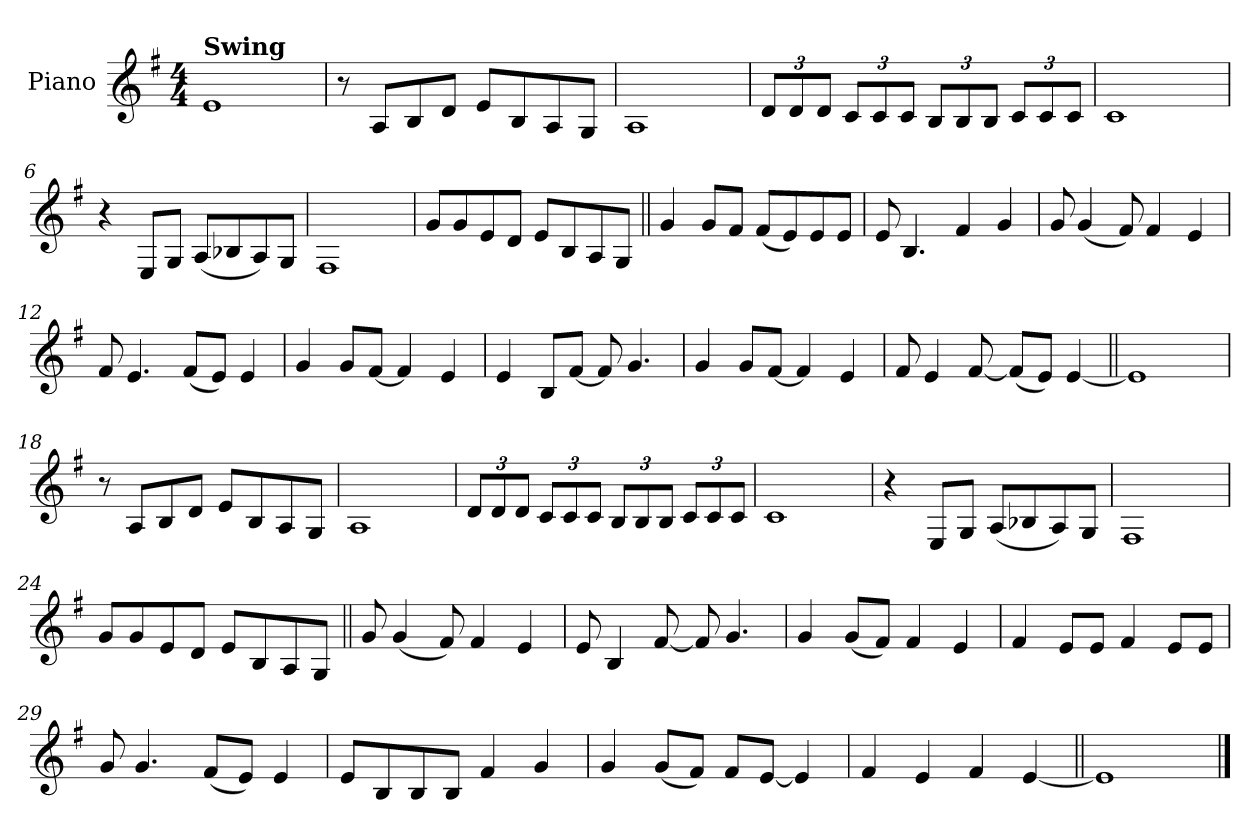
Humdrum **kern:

**kern
*part1
*staff1
*I"Piano
*I'Pno.
*clefG2
*k[f#]
*M4/4
*MM125
=1
!LO:TX:a:B:t=Swing
1e!
=2
8r
8A!L
8B!
8d!J
8e!L
8B!
8A!
8G!J
=3
1A!
=4
*Xbrackettup
12d!L
12d!
12d!J
12c!L
12c!
12c!J
12B!L
12B!
12B!J
12c!L
12c!
12c!J
=5
1c!
=6
4r
8E!L
8G!J
(8A!L
8B-X!
8A!)
8G!J
=7
1F#!
=8
8g!L
8g!
8e!
8d!J
8e!L
8B!
8A!
8G!J
=9||
4g
8gL
8f#J
(8f#L
8e)
8e
8eJ
=10
8e
4.B
4f#
4g
=11
8g
(4g
8f#)
4f#
4e
=12
8f#
4.e
(8f#L
8eJ)
4e
=13
4g
8gL
[8f#J
4f#]
4e
=14
4e
8BL
[8f#J
8f#]
4.g
=15
4g
8gL
[8f#J
4f#]
4e
=16
8f#
4e
[8f#
(8f#L]
8eJ)
[4e
=17||
1e]
=18
8r
8A!L
8B!
8d!J
8e!L
8B!
8A!
8G!J
=19
1A!
=20
12d!L
12d!
12d!J
12c!L
12c!
12c!J
12B!L
12B!
12B!J
12c!L
12c!
12c!J
=21
1c!
=22
4r
8E!L
8G!J
(8A!L
8B-X!
8A!)
8G!J
=23
1F#!
=24
8g!L
8g!
8e!
8d!J
8e!L
8B!
8A!
8G!J
=25||
8g
(4g
8f#)
4f#
4e
=26
8e
4B
[8f#
8f#]
4.g
=27
4g
(8gL
8f#J)
4f#
4e
=28
4f#
8eL
8eJ
4f#
8eL
8eJ
=29
8g
4.g
(8f#L
8eJ)
4e
=30
8eL
8B
8B
8BJ
4f#
4g
=31
4g
(8gL
8f#J)
8f#L
[8eJ
4e]
=32
4f#
4e
4f#
[4e
=33||
1e]
==
*-
